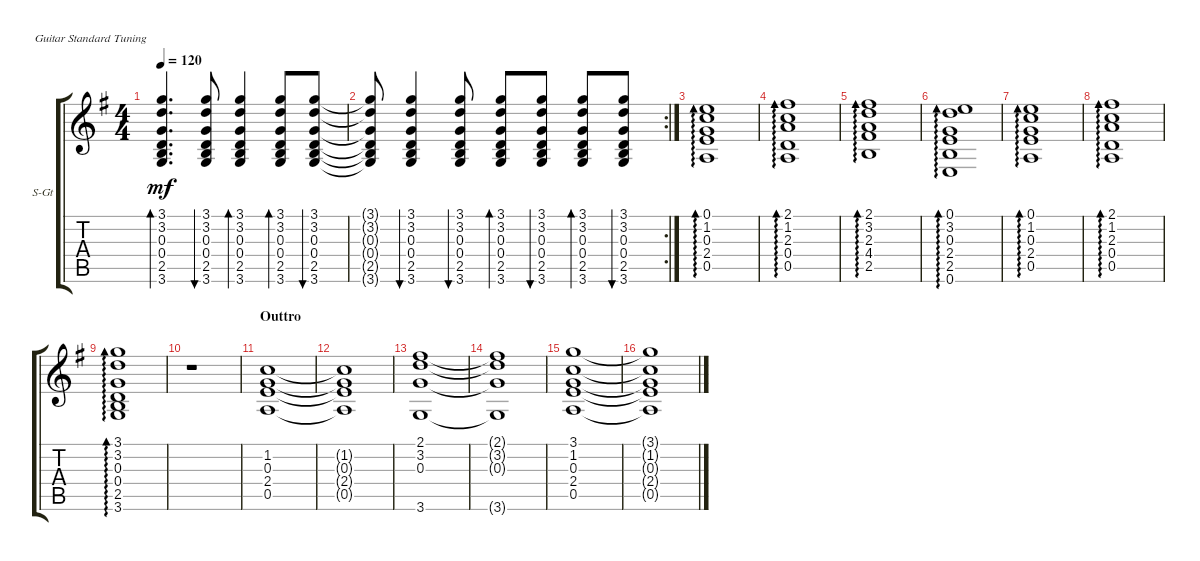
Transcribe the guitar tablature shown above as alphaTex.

\defaultSystemsLayout 4
\bracketExtendMode groupsimilarinstruments
\firstSystemTrackNameOrientation horizontal
\otherSystemsTrackNameOrientation horizontal
\track ("Steel Guitar" "S-Gt") {instrument acousticguitarsteel}
\staff {score tabs}
\tuning (E4 B3 G3 D3 A2 E2)
\ts (4 4)
\tempo 120
\clef g2
\ks eminor
(3.6 2.5 0.4 0.3 3.2 3.1).4{d bd 30 dy mf} (3.6 2.5 0.4 0.3 3.2 3.1).8{bu 30} (3.6 2.5 0.4 0.3 3.2 3.1).4{bd 30} (3.6 2.5 0.4 0.3 3.2 3.1).8{bd 30} (3.6 2.5 0.4 0.3 3.2 3.1).8{bu 30} |
\rc 2
(3.6{t} 2.5{t} 0.4{t} 0.3{t} 3.2{t} 3.1{t}).8 (3.6 2.5 0.4 0.3 3.2 3.1).4{bu 30} (3.6 2.5 0.4 0.3 3.2 3.1).8{bu 30} (3.6 2.5 0.4 0.3 3.2 3.1).8{bd 30} (3.6 2.5 0.4 0.3 3.2 3.1).8{bu 30} (3.6 2.5 0.4 0.3 3.2 3.1).8{bd 30} (3.6 2.5 0.4 0.3 3.2 3.1).8{bu 30} |
(0.5 2.4 0.3 1.2 0.1).1{ad 30} |
(0.5 0.4 2.3 1.2 2.1).1{ad 30} |
(2.5 4.4 2.3 3.2 2.1).1{ad 30} |
(2.5 2.4 0.3 3.2 0.1 0.6).1{ad 30} |
(0.5 2.4 0.3 1.2 0.1).1{ad 30} |
(0.5 0.4 2.3 1.2 2.1).1{ad 30} |
(3.6 2.5 0.4 0.3 3.2 3.1).1{ad 30} |
r.1 |
\section ("" "Outtro")
(0.5 2.4 0.3 1.2).1 |
(0.5{t} 2.4{t} 0.3{t} 1.2{t}).1 |
(3.6 0.3 3.2 2.1).1 |
(3.6{t} 0.3{t} 3.2{t} 2.1{t}).1 |
(0.5 2.4 0.3 1.2 3.1).1 |
(0.5{t} 2.4{t} 0.3{t} 1.2{t} 3.1{t}).1
